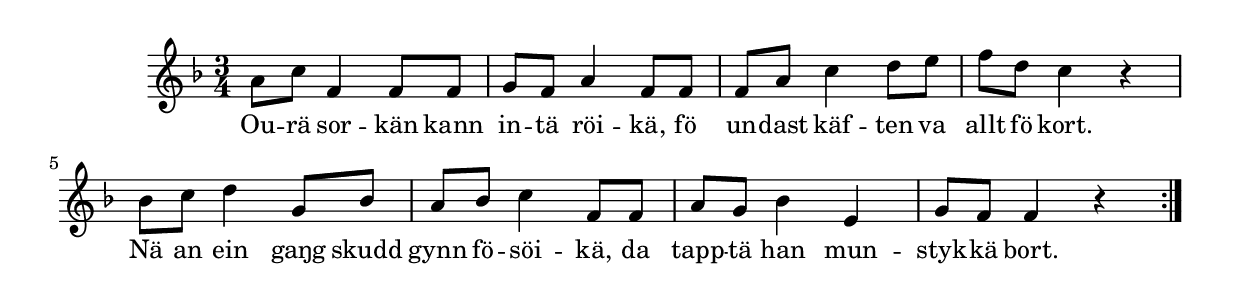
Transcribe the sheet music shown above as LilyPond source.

{
\time 3/4
\key f \major

\repeat volta 2 { 
 a'8 c'' f'4 f'8 f'  | 
 g' f' a'4 f'8 f'  | 
 f' a' c''4 d''8 e''  | 
 f'' d'' c''4 r  | 
 bes'8 c'' d''4 g'8 bes'  | 
 a' bes' c''4 f'8 f'  | 
 a' g' bes'4 e'  | 
 g'8 f' f'4 r  |
 } %( endrepeat )% 
 }
 \addlyrics {
     Ou -- rä sor -- kän kann in -- tä röi -- kä, fö un -- dast käf -- ten va
     allt fö kort. Nä an ein gaŋg skudd gynn fö -- söi -- kä, da
     tapp -- tä han mun -- styk -- kä bort.
}
